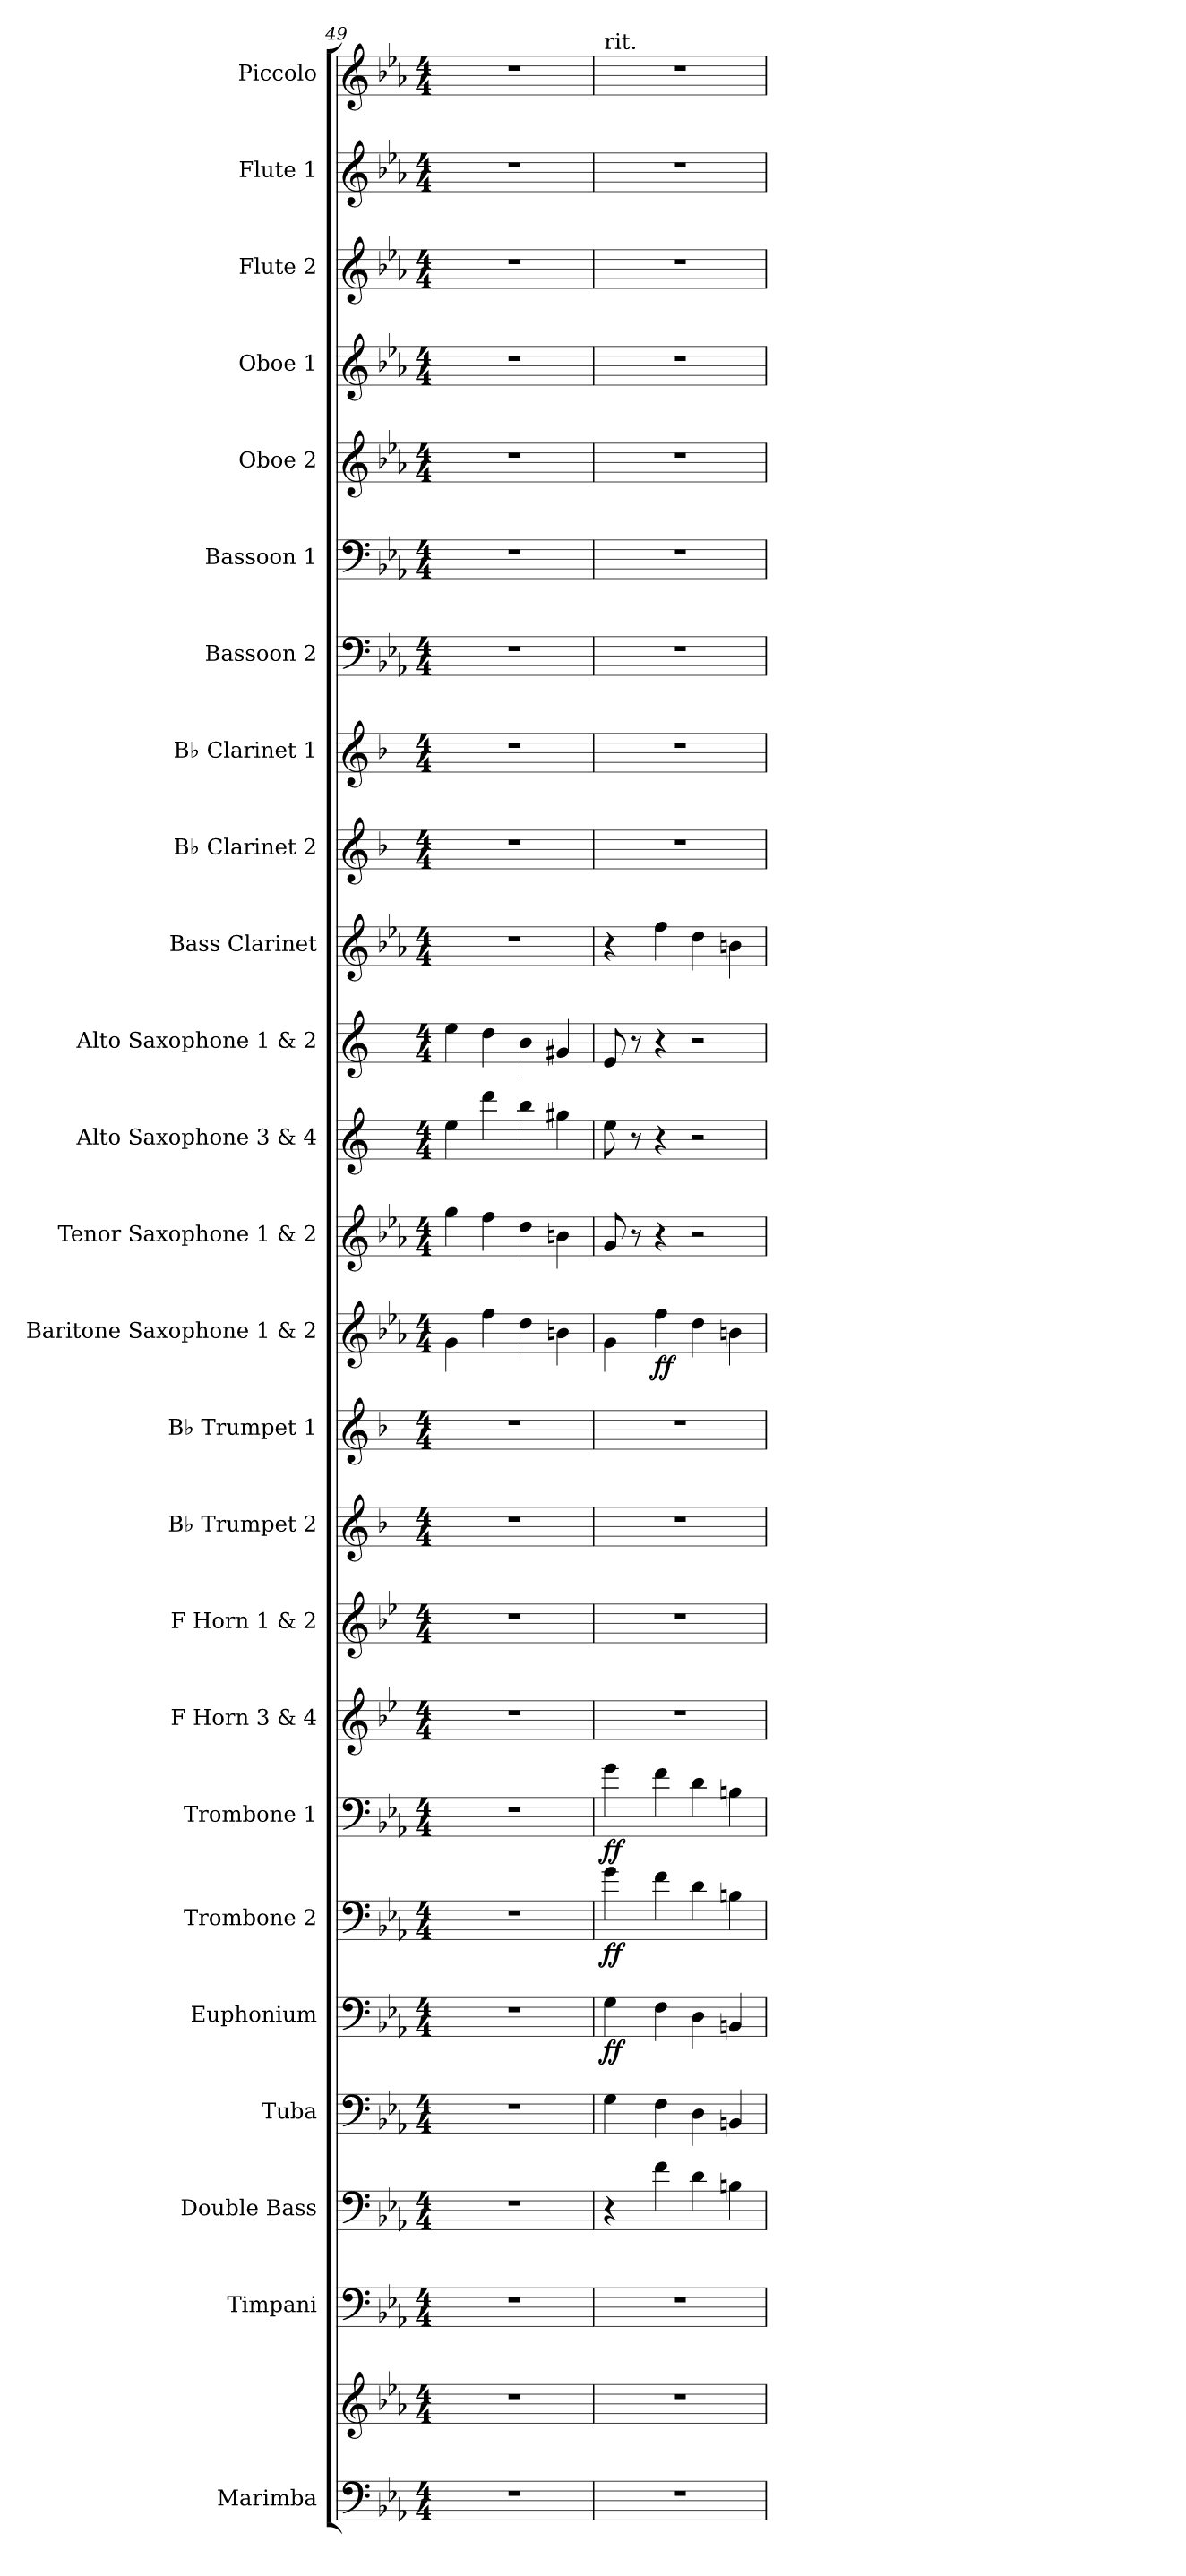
**kern	**kern	**kern	**kern	**kern	**kern	**dynam	**kern	**dynam	**kern	**dynam	**kern	**kern	**kern	**kern	**kern	**dynam	**kern	**kern	**kern	**kern	**kern	**kern	**kern	**kern	**kern	**kern	**kern	**kern	**kern
*part25	*part25	*part24	*part23	*part22	*part21	*part21	*part20	*part20	*part19	*part19	*part18	*part17	*part16	*part15	*part14	*part14	*part13	*part12	*part11	*part10	*part9	*part8	*part7	*part6	*part5	*part4	*part3	*part2	*part1
*staff26	*staff25	*staff24	*staff23	*staff22	*staff21	*staff21	*staff20	*staff20	*staff19	*staff19	*staff18	*staff17	*staff16	*staff15	*staff14	*staff14	*staff13	*staff12	*staff11	*staff10	*staff9	*staff8	*staff7	*staff6	*staff5	*staff4	*staff3	*staff2	*staff1
*I"Marimba	*	*I"Timpani	*I"Double Bass	*I"Tuba	*I"Euphonium	*	*I"Trombone 2	*	*I"Trombone 1	*	*I"F Horn 3 &amp; 4	*I"F Horn 1 &amp; 2	*I"B♭ Trumpet 2	*I"B♭ Trumpet 1	*I"Baritone Saxophone 1 &amp; 2	*	*I"Tenor Saxophone 1 &amp; 2	*I"Alto Saxophone 3 &amp; 4	*I"Alto Saxophone 1 &amp; 2	*I"Bass Clarinet	*I"B♭ Clarinet 2	*I"B♭ Clarinet 1	*I"Bassoon 2	*I"Bassoon 1	*I"Oboe 2	*I"Oboe 1	*I"Flute 2	*I"Flute 1	*I"Piccolo
*I'Mrm.	*	*I'Timp.	*I'Db.	*I'Tba.	*I'Euph.	*	*I'Tbn. 2	*	*I'Tbn. 1	*	*I'F Hn. 3 4	*I'F Hn. 1 2	*I'B♭ Tpt. 2	*I'B♭ Tpt. 1	*I'Bar. Sax. 1 2	*	*I'T. Sax. 1 2	*I'A. Sax. 3 4	*I'A. Sax. 1 2	*I'B. Cl.	*I'B♭ Cl. 2	*I'B♭ Cl. 1	*I'Bsn. 2	*I'Bsn. 1	*I'Ob. 2	*I'Ob. 1	*I'Fl. 2	*I'Fl. 1	*I'Picc.
*clefF4	*clefG2	*clefF4	*clefF4	*clefF4	*clefF4	*	*clefF4	*	*clefF4	*	*clefG2	*clefG2	*clefG2	*clefG2	*clefG2	*	*clefG2	*clefG2	*clefG2	*clefG2	*clefG2	*clefG2	*clefF4	*clefF4	*clefG2	*clefG2	*clefG2	*clefG2	*clefG2
*	*	*	*ITrd7c12	*	*	*	*	*	*	*	*ITrd4c7	*ITrd4c7	*ITrd1c2	*ITrd1c2	*ITrd12c21	*	*ITrd8c14	*ITrd5c9	*ITrd5c9	*ITrd8c14	*ITrd1c2	*ITrd1c2	*	*	*	*	*	*	*ITrd-7c-12
*k[b-e-a-]	*k[b-e-a-]	*k[b-e-a-]	*k[b-e-a-]	*k[b-e-a-]	*k[b-e-a-]	*	*k[b-e-a-]	*	*k[b-e-a-]	*	*k[b-e-a-]	*k[b-e-a-]	*k[b-e-a-]	*k[b-e-a-]	*k[b-e-a-]	*	*k[b-e-a-]	*k[b-e-a-]	*k[b-e-a-]	*k[b-e-a-]	*k[b-e-a-]	*k[b-e-a-]	*k[b-e-a-]	*k[b-e-a-]	*k[b-e-a-]	*k[b-e-a-]	*k[b-e-a-]	*k[b-e-a-]	*k[b-e-a-]
*M4/4	*M4/4	*M4/4	*M4/4	*M4/4	*M4/4	*	*M4/4	*	*M4/4	*	*M4/4	*M4/4	*M4/4	*M4/4	*M4/4	*	*M4/4	*M4/4	*M4/4	*M4/4	*M4/4	*M4/4	*M4/4	*M4/4	*M4/4	*M4/4	*M4/4	*M4/4	*M4/4
=49	=49	=49	=49	=49	=49	=49	=49	=49	=49	=49	=49	=49	=49	=49	=49	=49	=49	=49	=49	=49	=49	=49	=49	=49	=49	=49	=49	=49	=49
1r	1r	1r	1r	1r	1r	.	1r	.	1r	.	1r	1r	1r	1r	4G\	.	4g\	4g\	4g\	1r	1r	1r	1r	1r	1r	1r	1r	1r	1r
.	.	.	.	.	.	.	.	.	.	.	.	.	.	.	4f\	.	4f\	4ff\	4f\	.	.	.	.	.	.	.	.	.	.
.	.	.	.	.	.	.	.	.	.	.	.	.	.	.	4d\	.	4d\	4dd\	4d\	.	.	.	.	.	.	.	.	.	.
.	.	.	.	.	.	.	.	.	.	.	.	.	.	.	4Bn\	.	4Bn\	4bn\	4Bn/	.	.	.	.	.	.	.	.	.	.
=50	=50	=50	=50	=50	=50	=50	=50	=50	=50	=50	=50	=50	=50	=50	=50	=50	=50	=50	=50	=50	=50	=50	=50	=50	=50	=50	=50	=50	=50
!	!	!	!	!	!	!	!	!	!	!	!	!	!	!	!	!	!	!	!	!	!	!	!	!	!	!	!	!	!LO:TX:t=rit.
!	!	!	!	!	!	!LO:DY:b	!	!LO:DY:b	!	!LO:DY:b	!	!	!	!	!	!	!	!	!	!	!	!	!	!	!	!	!	!	!
1r	1r	1r	4r	4G\	4G\	ff	4g\	ff	4g\	ff	1r	1r	1r	1r	4G\	.	8G/	8g\	8G/	4r	1r	1r	1r	1r	1r	1r	1r	1r	1r
.	.	.	.	.	.	.	.	.	.	.	.	.	.	.	.	.	8r	8r	8r	.	.	.	.	.	.	.	.	.	.
!	!	!	!	!	!	!	!	!	!	!	!	!	!	!	!	!LO:DY:b	!	!	!	!	!	!	!	!	!	!	!	!	!
.	.	.	4F\	4F\	4F\	.	4f\	.	4f\	.	.	.	.	.	4f\	ff	4r	4r	4r	4f\	.	.	.	.	.	.	.	.	.
.	.	.	4D\	4D\	4D\	.	4d\	.	4d\	.	.	.	.	.	4d\	.	2r	2r	2r	4d\	.	.	.	.	.	.	.	.	.
.	.	.	4BBn\	4BBn/	4BBn/	.	4Bn\	.	4Bn\	.	.	.	.	.	4Bn\	.	.	.	.	4Bn\	.	.	.	.	.	.	.	.	.
=	=	=	=	=	=	=	=	=	=	=	=	=	=	=	=	=	=	=	=	=	=	=	=	=	=	=	=	=	=
*-	*-	*-	*-	*-	*-	*-	*-	*-	*-	*-	*-	*-	*-	*-	*-	*-	*-	*-	*-	*-	*-	*-	*-	*-	*-	*-	*-	*-	*-
